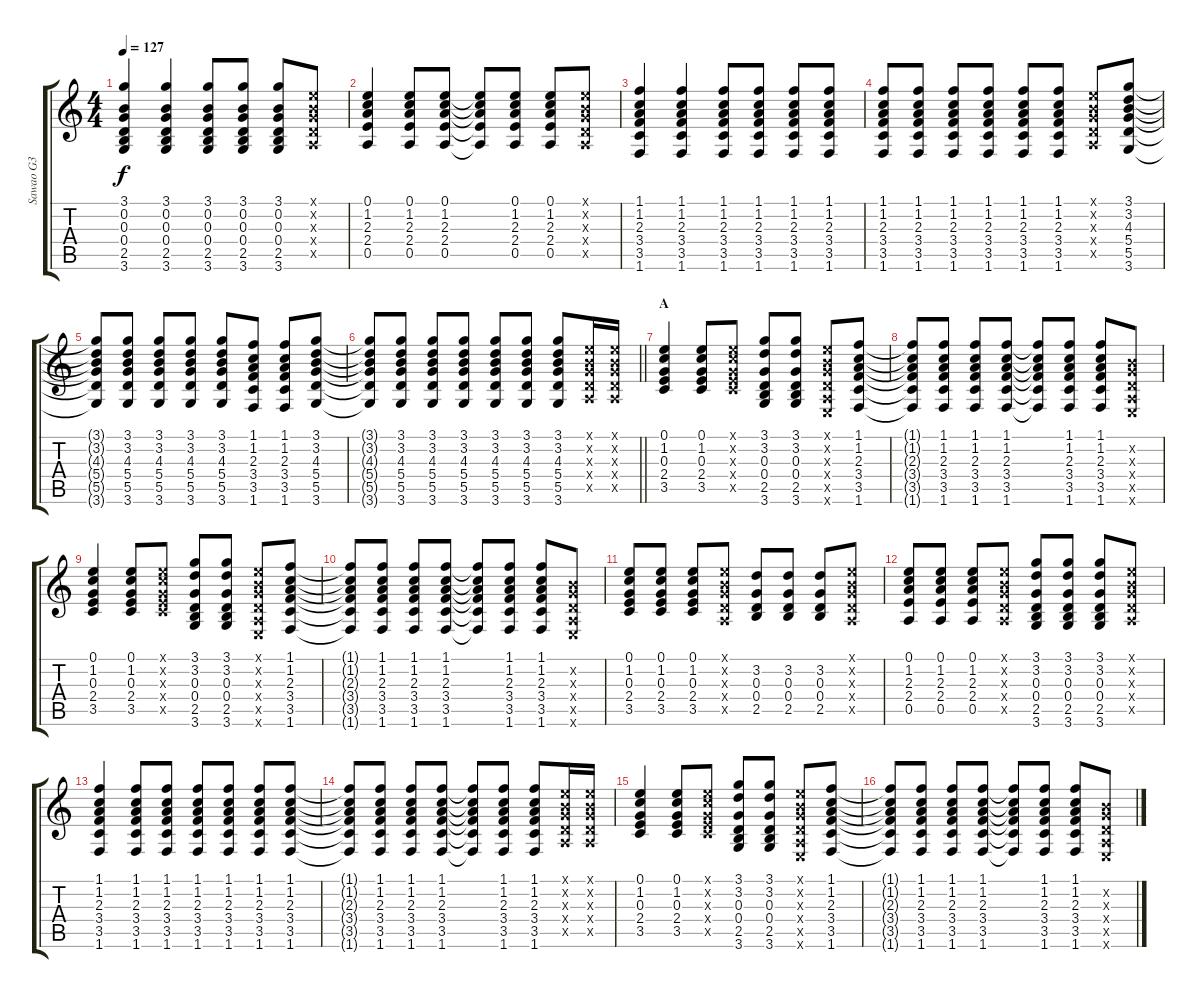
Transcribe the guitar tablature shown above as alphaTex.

\track ("Sawao G3" "Sawao G3") {instrument distortionguitar}
\staff {score tabs}
\tuning (E4 B3 G3 D3 A2 E2) {hide}
\ts (4 4)
\tempo 127
\clef g2
\ks c
(3.1 0.2 0.3 0.4 2.5 3.6).4{dy f} (3.1 0.2 0.3 0.4 2.5 3.6).4 (3.1 0.2 0.3 0.4 2.5 3.6).8 (3.1 0.2 0.3 0.4 2.5 3.6).8 (3.1 0.2 0.3 0.4 2.5 3.6).8 (0.1{x} 0.2{x} 0.3{x} 0.4{x} 0.5{x}).8 |
(0.1 1.2 2.3 2.4 0.5).4 (0.1 1.2 2.3 2.4 0.5).8 (0.1 1.2 2.3 2.4 0.5).8 (0.1{t} 1.2{t} 2.3{t} 2.4{t} 0.5{t}).8 (0.1 1.2 2.3 2.4 0.5).8 (0.1 1.2 2.3 2.4 0.5).8 (0.1{x} 0.2{x} 0.3{x} 0.4{x} 0.5{x}).8 |
(1.1 1.2 2.3 3.4 3.5 1.6).4 (1.1 1.2 2.3 3.4 3.5 1.6).4 (1.1 1.2 2.3 3.4 3.5 1.6).8 (1.1 1.2 2.3 3.4 3.5 1.6).8 (1.1 1.2 2.3 3.4 3.5 1.6).8 (1.1 1.2 2.3 3.4 3.5 1.6).8 |
(1.1 1.2 2.3 3.4 3.5 1.6).8 (1.1 1.2 2.3 3.4 3.5 1.6).8 (1.1 1.2 2.3 3.4 3.5 1.6).8 (1.1 1.2 2.3 3.4 3.5 1.6).8 (1.1 1.2 2.3 3.4 3.5 1.6).8 (1.1 1.2 2.3 3.4 3.5 1.6).8 (0.1{x} 0.2{x} 0.3{x} 0.4{x} 0.5{x}).8 (3.1 3.2 4.3 5.4 5.5 3.6).8 |
(3.1{t} 3.2{t} 4.3{t} 5.4{t} 5.5{t} 3.6{t}).8 (3.1 3.2 4.3 5.4 5.5 3.6).8 (3.1 3.2 4.3 5.4 5.5 3.6).8 (3.1 3.2 4.3 5.4 5.5 3.6).8 (3.1 3.2 4.3 5.4 5.5 3.6).8 (1.1 1.2 2.3 3.4 3.5 1.6).8 (1.1 1.2 2.3 3.4 3.5 1.6).8 (3.1 3.2 4.3 5.4 5.5 3.6).8 |
\barLineRight lightlight
(3.1{t} 3.2{t} 4.3{t} 5.4{t} 5.5{t} 3.6{t}).8 (3.1 3.2 4.3 5.4 5.5 3.6).8 (3.1 3.2 4.3 5.4 5.5 3.6).8 (3.1 3.2 4.3 5.4 5.5 3.6).8 (3.1 3.2 4.3 5.4 5.5 3.6).8 (3.1 3.2 4.3 5.4 5.5 3.6).8 (3.1 3.2 4.3 5.4 5.5 3.6).8 (0.1{x} 0.2{x} 0.3{x} 0.4{x} 0.5{x}).16 (0.1{x} 0.2{x} 0.3{x} 0.4{x} 0.5{x}).16 |
\section ("" "A")
(0.1 1.2 0.3 2.4 3.5).4 (0.1 1.2 0.3 2.4 3.5).8 (0.1{x} 1.2{x} 0.3{x} 2.4{x} 3.5{x}).8 (3.1 3.2 0.3 0.4 2.5 3.6).8 (3.1 3.2 0.3 0.4 2.5 3.6).8 (0.1{x} 0.2{x} 0.3{x} 0.4{x} 0.5{x} 0.6{x}).8 (1.1 1.2 2.3 3.4 3.5 1.6).8 |
(1.1{t} 1.2{t} 2.3{t} 3.4{t} 3.5{t} 1.6{t}).8 (1.1 1.2 2.3 3.4 3.5 1.6).8 (1.1 1.2 2.3 3.4 3.5 1.6).8 (1.1 1.2 2.3 3.4 3.5 1.6).8 (1.1{t} 1.2{t} 2.3{t} 3.4{t} 3.5{t} 1.6{t}).8 (1.1 1.2 2.3 3.4 3.5 1.6).8 (1.1 1.2 2.3 3.4 3.5 1.6).8 (0.2{x} 0.3{x} 0.4{x} 0.5{x} 0.6{x}).8 |
(0.1 1.2 0.3 2.4 3.5).4 (0.1 1.2 0.3 2.4 3.5).8 (0.1{x} 1.2{x} 0.3{x} 2.4{x} 3.5{x}).8 (3.1 3.2 0.3 0.4 2.5 3.6).8 (3.1 3.2 0.3 0.4 2.5 3.6).8 (0.1{x} 0.2{x} 0.3{x} 0.4{x} 0.5{x} 0.6{x}).8 (1.1 1.2 2.3 3.4 3.5 1.6).8 |
(1.1{t} 1.2{t} 2.3{t} 3.4{t} 3.5{t} 1.6{t}).8 (1.1 1.2 2.3 3.4 3.5 1.6).8 (1.1 1.2 2.3 3.4 3.5 1.6).8 (1.1 1.2 2.3 3.4 3.5 1.6).8 (1.1{t} 1.2{t} 2.3{t} 3.4{t} 3.5{t} 1.6{t}).8 (1.1 1.2 2.3 3.4 3.5 1.6).8 (1.1 1.2 2.3 3.4 3.5 1.6).8 (0.2{x} 0.3{x} 0.4{x} 0.5{x} 0.6{x}).8 |
(0.1 1.2 0.3 2.4 3.5).8 (0.1 1.2 0.3 2.4 3.5).8 (0.1 1.2 0.3 2.4 3.5).8 (0.1{x} 0.2{x} 0.3{x} 0.4{x} 0.5{x}).8 (3.2 0.3 0.4 2.5).8 (3.2 0.3 0.4 2.5).8 (3.2 0.3 0.4 2.5).8 (0.1{x} 0.2{x} 0.3{x} 0.4{x} 0.5{x}).8 |
(0.1 1.2 2.3 2.4 0.5).8 (0.1 1.2 2.3 2.4 0.5).8 (0.1 1.2 2.3 2.4 0.5).8 (0.1{x} 0.2{x} 0.3{x} 0.4{x} 0.5{x}).8 (3.1 3.2 0.3 0.4 2.5 3.6).8 (3.1 3.2 0.3 0.4 2.5 3.6).8 (3.1 3.2 0.3 0.4 2.5 3.6).8 (0.1{x} 0.2{x} 0.3{x} 0.4{x} 0.5{x}).8 |
(1.1 1.2 2.3 3.4 3.5 1.6).4 (1.1 1.2 2.3 3.4 3.5 1.6).8 (1.1 1.2 2.3 3.4 3.5 1.6).8 (1.1 1.2 2.3 3.4 3.5 1.6).8 (1.1 1.2 2.3 3.4 3.5 1.6).8 (1.1 1.2 2.3 3.4 3.5 1.6).8 (1.1 1.2 2.3 3.4 3.5 1.6).8 |
(1.1{t} 1.2{t} 2.3{t} 3.4{t} 3.5{t} 1.6{t}).8 (1.1 1.2 2.3 3.4 3.5 1.6).8 (1.1 1.2 2.3 3.4 3.5 1.6).8 (1.1 1.2 2.3 3.4 3.5 1.6).8 (1.1{t} 1.2{t} 2.3{t} 3.4{t} 3.5{t} 1.6{t}).8 (1.1 1.2 2.3 3.4 3.5 1.6).8 (1.1 1.2 2.3 3.4 3.5 1.6).8 (0.1{x} 0.2{x} 0.3{x} 0.4{x} 0.5{x}).16 (0.1{x} 0.2{x} 0.3{x} 0.4{x} 0.5{x}).16 |
(0.1 1.2 0.3 2.4 3.5).4 (0.1 1.2 0.3 2.4 3.5).8 (0.1{x} 1.2{x} 0.3{x} 2.4{x} 3.5{x}).8 (3.1 3.2 0.3 0.4 2.5 3.6).8 (3.1 3.2 0.3 0.4 2.5 3.6).8 (0.1{x} 0.2{x} 0.3{x} 0.4{x} 0.5{x} 0.6{x}).8 (1.1 1.2 2.3 3.4 3.5 1.6).8 |
(1.1{t} 1.2{t} 2.3{t} 3.4{t} 3.5{t} 1.6{t}).8 (1.1 1.2 2.3 3.4 3.5 1.6).8 (1.1 1.2 2.3 3.4 3.5 1.6).8 (1.1 1.2 2.3 3.4 3.5 1.6).8 (1.1{t} 1.2{t} 2.3{t} 3.4{t} 3.5{t} 1.6{t}).8 (1.1 1.2 2.3 3.4 3.5 1.6).8 (1.1 1.2 2.3 3.4 3.5 1.6).8 (0.2{x} 0.3{x} 0.4{x} 0.5{x} 0.6{x}).8
